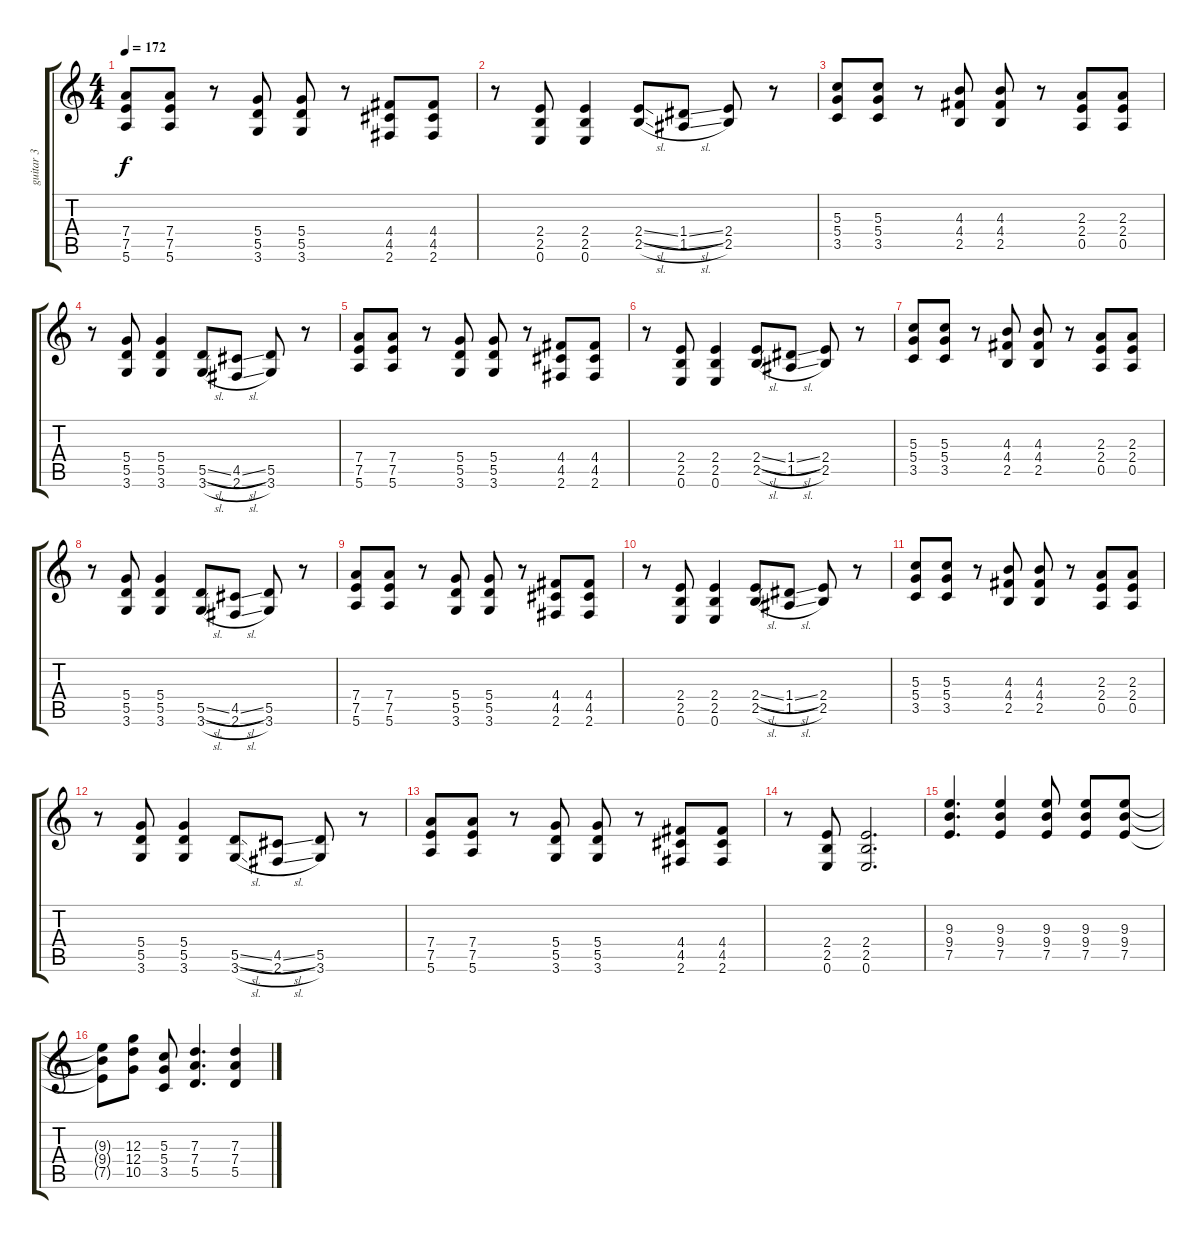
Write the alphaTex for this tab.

\track ("guitar 3" "guitar 3") {solo instrument distortionguitar}
\staff {score tabs}
\tuning (E4 B3 G3 D3 A2 E2) {hide}
\ts (4 4)
\tempo 172
\clef g2
\ks c
(7.4 7.5 5.6).8{dy f} (7.4 7.5 5.6).8 r.8 (5.4 5.5 3.6).8 (5.4 5.5 3.6).8 r.8 (4.4 4.5 2.6).8 (4.4 4.5 2.6).8 |
r.8 (2.4 2.5 0.6).8 (2.4 2.5 0.6).4 (2.4{sl} 2.5{sl}).8 (1.4{sl} 1.5{sl}).8 (2.4 2.5).8 r.8 |
(5.3 5.4 3.5).8 (5.3 5.4 3.5).8 r.8 (4.3 4.4 2.5).8 (4.3 4.4 2.5).8 r.8 (2.3 2.4 0.5).8 (2.3 2.4 0.5).8 |
r.8 (5.4 5.5 3.6).8 (5.4 5.5 3.6).4 (5.5{sl} 3.6{sl}).8 (4.5{sl} 2.6{sl}).8 (5.5 3.6).8 r.8 |
(7.4 7.5 5.6).8 (7.4 7.5 5.6).8 r.8 (5.4 5.5 3.6).8 (5.4 5.5 3.6).8 r.8 (4.4 4.5 2.6).8 (4.4 4.5 2.6).8 |
r.8 (2.4 2.5 0.6).8 (2.4 2.5 0.6).4 (2.4{sl} 2.5{sl}).8 (1.4{sl} 1.5{sl}).8 (2.4 2.5).8 r.8 |
(5.3 5.4 3.5).8 (5.3 5.4 3.5).8 r.8 (4.3 4.4 2.5).8 (4.3 4.4 2.5).8 r.8 (2.3 2.4 0.5).8 (2.3 2.4 0.5).8 |
r.8 (5.4 5.5 3.6).8 (5.4 5.5 3.6).4 (5.5{sl} 3.6{sl}).8 (4.5{sl} 2.6{sl}).8 (5.5 3.6).8 r.8 |
(7.4 7.5 5.6).8 (7.4 7.5 5.6).8 r.8 (5.4 5.5 3.6).8 (5.4 5.5 3.6).8 r.8 (4.4 4.5 2.6).8 (4.4 4.5 2.6).8 |
r.8 (2.4 2.5 0.6).8 (2.4 2.5 0.6).4 (2.4{sl} 2.5{sl}).8 (1.4{sl} 1.5{sl}).8 (2.4 2.5).8 r.8 |
(5.3 5.4 3.5).8 (5.3 5.4 3.5).8 r.8 (4.3 4.4 2.5).8 (4.3 4.4 2.5).8 r.8 (2.3 2.4 0.5).8 (2.3 2.4 0.5).8 |
r.8 (5.4 5.5 3.6).8 (5.4 5.5 3.6).4 (5.5{sl} 3.6{sl}).8 (4.5{sl} 2.6{sl}).8 (5.5 3.6).8 r.8 |
(7.4 7.5 5.6).8 (7.4 7.5 5.6).8 r.8 (5.4 5.5 3.6).8 (5.4 5.5 3.6).8 r.8 (4.4 4.5 2.6).8 (4.4 4.5 2.6).8 |
r.8 (2.4 2.5 0.6).8 (2.4 2.5 0.6).2{d} |
(9.3 9.4 7.5).4{d} (9.3 9.4 7.5).4 (9.3 9.4 7.5).8 (9.3 9.4 7.5).8 (9.3 9.4 7.5).8 |
(9.3{t} 9.4{t} 7.5{t}).8 (12.3 12.4 10.5).8 (5.3 5.4 3.5).8 (7.3 7.4 5.5).4{d} (7.3 7.4 5.5).4
